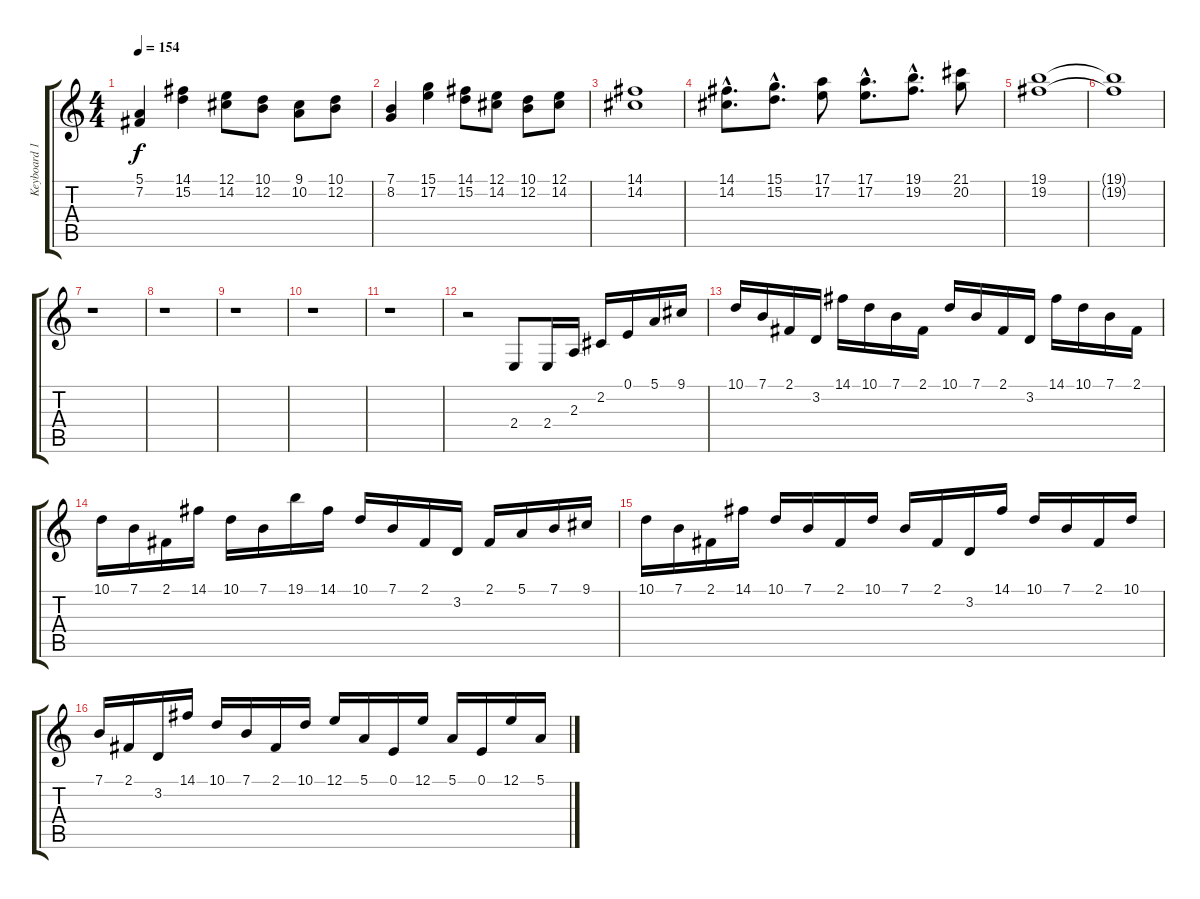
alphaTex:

\track ("Keyboard 1" "Keyboard 1") {instrument lead1square}
\staff {score tabs}
\tuning (E4 B3 G3 D3 A2 E2) {hide}
\ts (4 4)
\tempo 154
\clef g2
\ks c
(5.1 7.2).4{dy f} (14.1 15.2).4 (12.1 14.2).8 (10.1 12.2).8 (9.1 10.2).8 (10.1 12.2).8 |
(7.1 8.2).4 (15.1 17.2).4 (14.1 15.2).8 (12.1 14.2).8 (10.1 12.2).8 (12.1 14.2).8 |
(14.1 14.2).1 |
(14.1{hac} 14.2{hac}).8{d} (15.1{hac} 15.2{hac}).8{d} (17.1 17.2).8 (17.1{hac} 17.2{hac}).8{d} (19.1{hac} 19.2{hac}).8{d} (21.1 20.2).8 |
\section ("" "")
(19.1 19.2).1 |
(19.1{t} 19.2{t}).1 |
r.1 |
r.1 |
r.1 |
r.1 |
r.1 |
r.2 2.4.8 2.4.16 2.3.16 2.2.16 0.1.16 5.1.16 9.1.16 |
\section ("" "")
10.1.16 7.1.16 2.1.16 3.2.16 14.1.16 10.1.16 7.1.16 2.1.16 10.1.16 7.1.16 2.1.16 3.2.16 14.1.16 10.1.16 7.1.16 2.1.16 |
10.1.16 7.1.16 2.1.16 14.1.16 10.1.16 7.1.16 19.1.16 14.1.16 10.1.16 7.1.16 2.1.16 3.2.16 2.1.16 5.1.16 7.1.16 9.1.16 |
10.1.16 7.1.16 2.1.16 14.1.16 10.1.16 7.1.16 2.1.16 10.1.16 7.1.16 2.1.16 3.2.16 14.1.16 10.1.16 7.1.16 2.1.16 10.1.16 |
7.1.16 2.1.16 3.2.16 14.1.16 10.1.16 7.1.16 2.1.16 10.1.16 12.1.16 5.1.16 0.1.16 12.1.16 5.1.16 0.1.16 12.1.16 5.1.16
